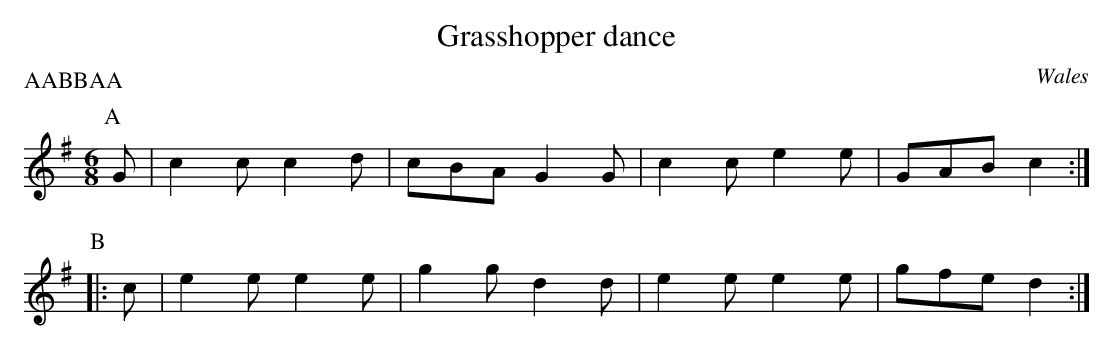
X:1
T:Grasshopper dance
O:Wales
P:AABBAA
M:6/8
K:ADor
P:A
G| c2c c2d | cBA G2G | c2c e2e | GAB c2:|
P:B
K:DMix
|:c | e2e e2e | g2g d2d | e2e e2e | gfe d2:|
